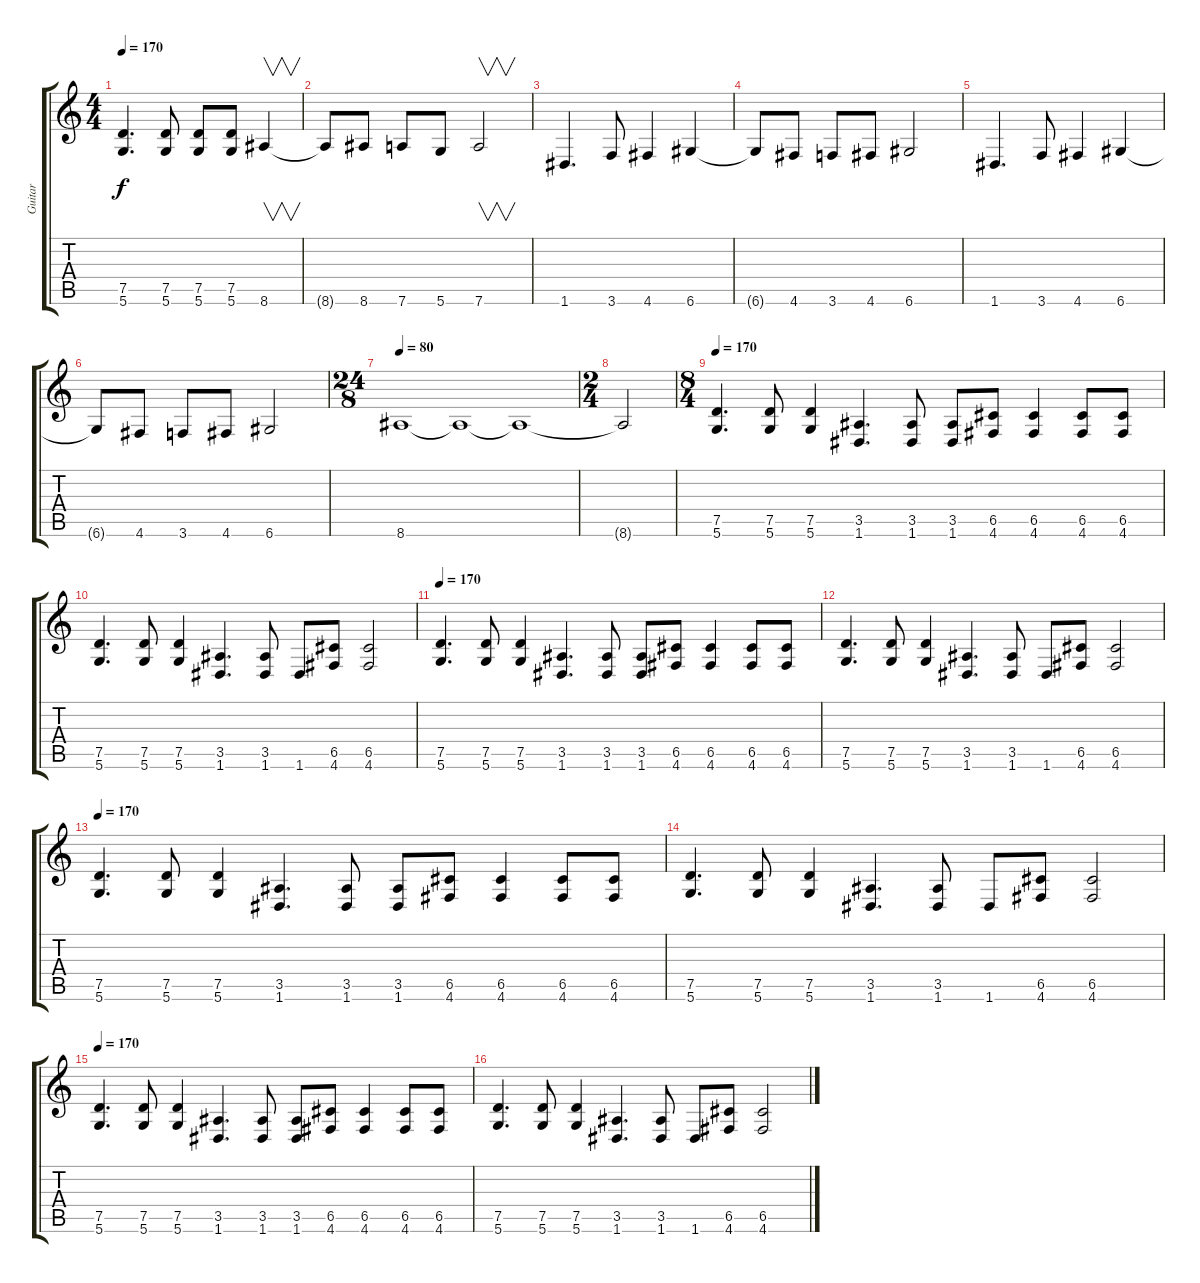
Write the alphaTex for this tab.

\track ("Guitar" "Guitar") {instrument distortionguitar}
\staff {score tabs}
\tuning (D4 A3 F3 C3 G2 D2) {hide}
\ts (4 4)
\tempo 170
\clef g2
\ks c
(7.5 5.6).4{d dy f} (7.5 5.6).8 (7.5 5.6).8 (7.5 5.6).8 8.6.4{v} |
8.6{t}.8 8.6.8 7.6.8 5.6.8 7.6.2{v} |
1.6.4{d} 3.6.8 4.6.4 6.6.4 |
6.6{t}.8 4.6.8 3.6.8 4.6.8 6.6.2 |
1.6.4{d} 3.6.8 4.6.4 6.6.4 |
6.6{t}.8 4.6.8 3.6.8 4.6.8 6.6.2 |
\ts (24 8)
\tempo 80
8.6.1 8.6{t}.1 8.6{t}.1 |
\ts (2 4)
8.6{t}.2 |
\ts (8 4)
\tempo 170
(7.5 5.6).4{d} (7.5 5.6).8 (7.5 5.6).4 (3.5 1.6).4{d} (3.5 1.6).8 (3.5 1.6).8 (6.5 4.6).8 (6.5 4.6).4 (6.5 4.6).8 (6.5 4.6).8 |
(7.5 5.6).4{d} (7.5 5.6).8 (7.5 5.6).4 (3.5 1.6).4{d} (3.5 1.6).8 1.6.8 (6.5 4.6).8 (6.5 4.6).2 |
\tempo 170
(7.5 5.6).4{d} (7.5 5.6).8 (7.5 5.6).4 (3.5 1.6).4{d} (3.5 1.6).8 (3.5 1.6).8 (6.5 4.6).8 (6.5 4.6).4 (6.5 4.6).8 (6.5 4.6).8 |
(7.5 5.6).4{d} (7.5 5.6).8 (7.5 5.6).4 (3.5 1.6).4{d} (3.5 1.6).8 1.6.8 (6.5 4.6).8 (6.5 4.6).2 |
\tempo 170
(7.5 5.6).4{d} (7.5 5.6).8 (7.5 5.6).4 (3.5 1.6).4{d} (3.5 1.6).8 (3.5 1.6).8 (6.5 4.6).8 (6.5 4.6).4 (6.5 4.6).8 (6.5 4.6).8 |
(7.5 5.6).4{d} (7.5 5.6).8 (7.5 5.6).4 (3.5 1.6).4{d} (3.5 1.6).8 1.6.8 (6.5 4.6).8 (6.5 4.6).2 |
\tempo 170
(7.5 5.6).4{d} (7.5 5.6).8 (7.5 5.6).4 (3.5 1.6).4{d} (3.5 1.6).8 (3.5 1.6).8 (6.5 4.6).8 (6.5 4.6).4 (6.5 4.6).8 (6.5 4.6).8 |
(7.5 5.6).4{d} (7.5 5.6).8 (7.5 5.6).4 (3.5 1.6).4{d} (3.5 1.6).8 1.6.8 (6.5 4.6).8 (6.5 4.6).2
